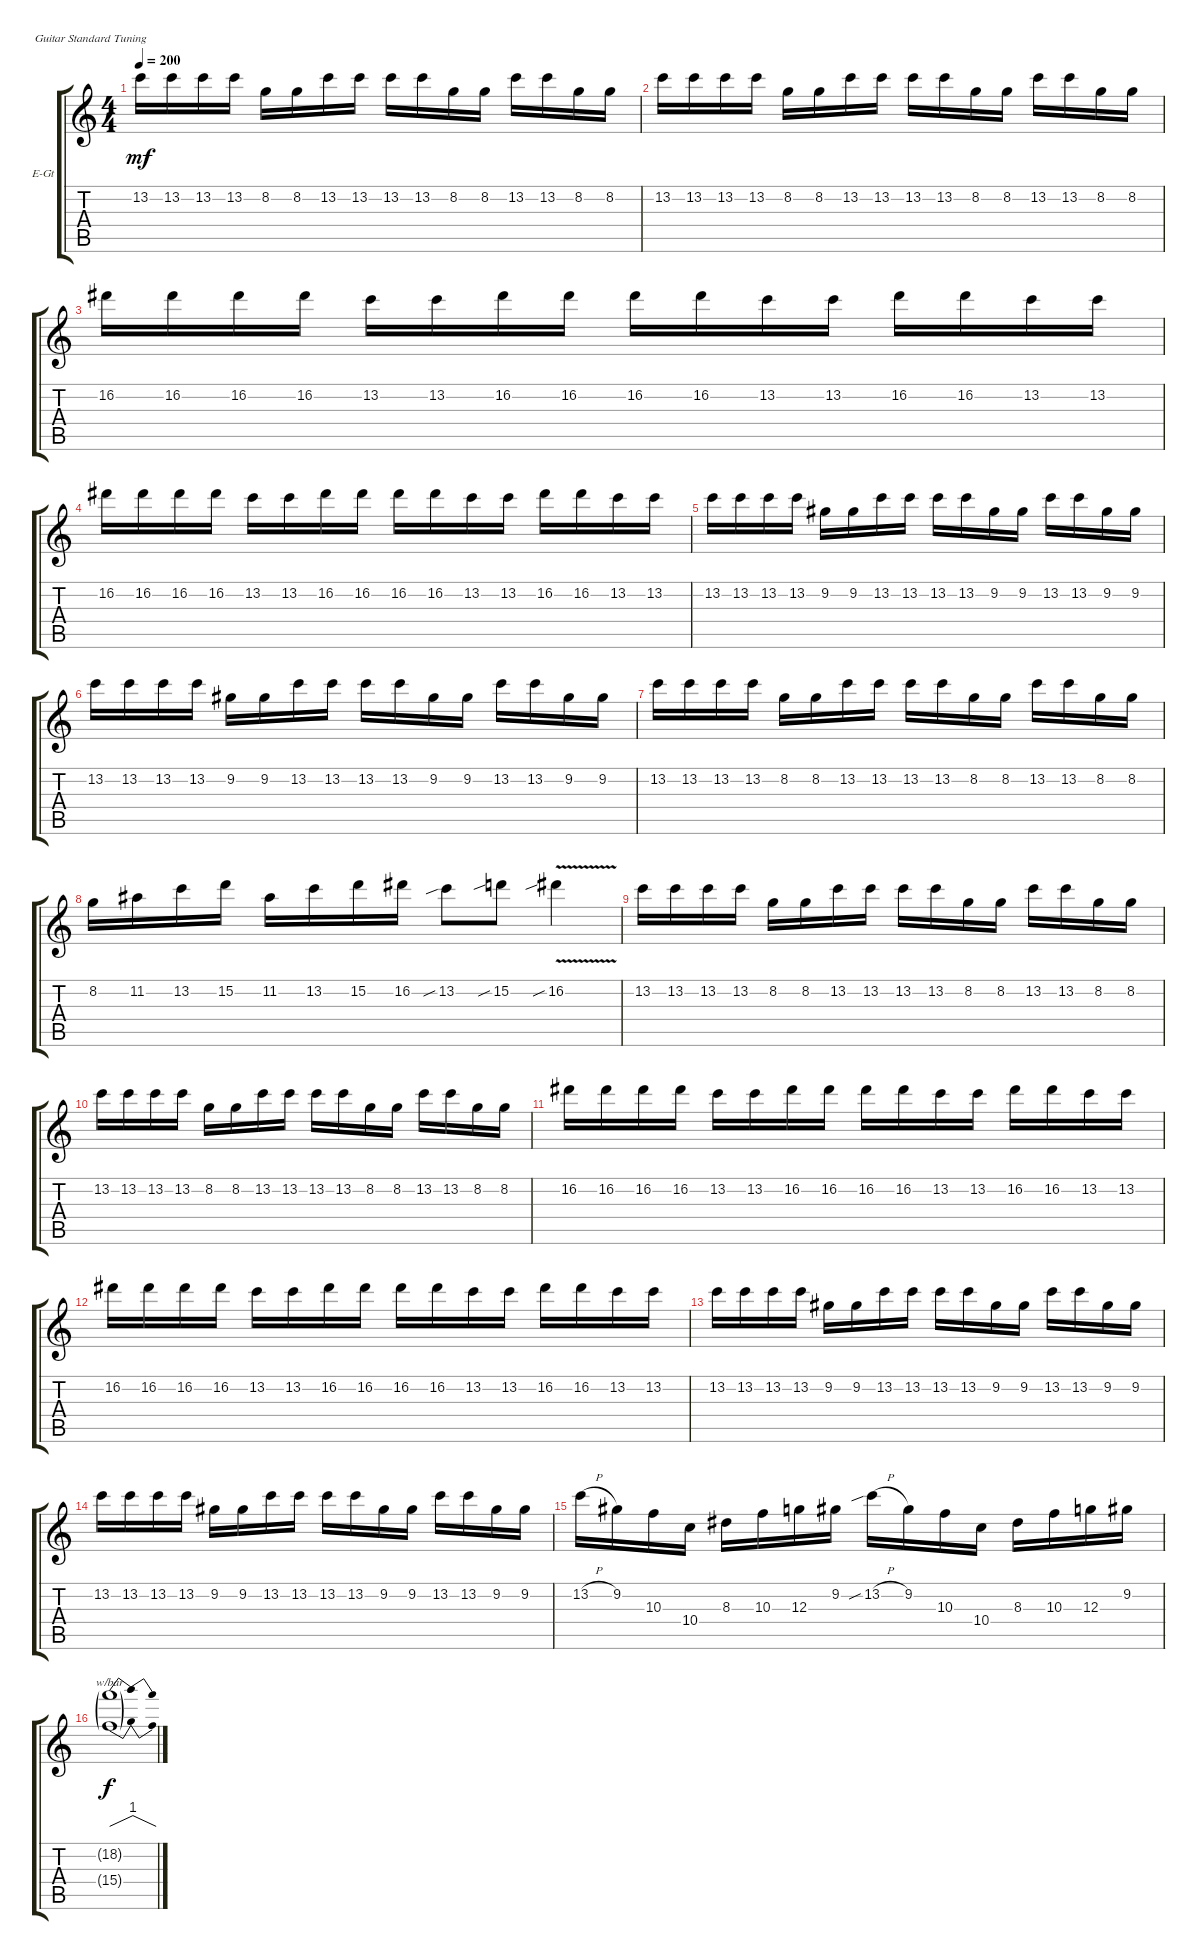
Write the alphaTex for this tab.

\bracketExtendMode groupsimilarinstruments
\firstSystemTrackNameOrientation horizontal
\otherSystemsTrackNameOrientation horizontal
\track ("Lead 2" "E-Gt") {instrument distortionguitar}
\staff {score tabs}
\tuning (E4 B3 G3 D3 A2 E2)
\ts (4 4)
\section ("" "")
\tempo 200
\clef g2
\ks aminor
13.2.16{dy mf} 13.2.16 13.2.16 13.2.16 8.2.16 8.2.16 13.2.16 13.2.16 13.2.16 13.2.16 8.2.16 8.2.16 13.2.16 13.2.16 8.2.16 8.2.16 |
13.2.16 13.2.16 13.2.16 13.2.16 8.2.16 8.2.16 13.2.16 13.2.16 13.2.16 13.2.16 8.2.16 8.2.16 13.2.16 13.2.16 8.2.16 8.2.16 |
16.2.16 16.2.16 16.2.16 16.2.16 13.2.16 13.2.16 16.2.16 16.2.16 16.2.16 16.2.16 13.2.16 13.2.16 16.2.16 16.2.16 13.2.16 13.2.16 |
16.2.16 16.2.16 16.2.16 16.2.16 13.2.16 13.2.16 16.2.16 16.2.16 16.2.16 16.2.16 13.2.16 13.2.16 16.2.16 16.2.16 13.2.16 13.2.16 |
13.2.16 13.2.16 13.2.16 13.2.16 9.2.16 9.2.16 13.2.16 13.2.16 13.2.16 13.2.16 9.2.16 9.2.16 13.2.16 13.2.16 9.2.16 9.2.16 |
13.2.16 13.2.16 13.2.16 13.2.16 9.2.16 9.2.16 13.2.16 13.2.16 13.2.16 13.2.16 9.2.16 9.2.16 13.2.16 13.2.16 9.2.16 9.2.16 |
13.2.16 13.2.16 13.2.16 13.2.16 8.2.16 8.2.16 13.2.16 13.2.16 13.2.16 13.2.16 8.2.16 8.2.16 13.2.16 13.2.16 8.2.16 8.2.16 |
8.2.16 11.2.16 13.2.16 15.2.16 11.2.16 13.2.16 15.2.16 16.2.16 13.2{sib}.8 15.2{sib}.8 16.2{v sib}.4 |
\section ("" "")
13.2.16 13.2.16 13.2.16 13.2.16 8.2.16 8.2.16 13.2.16 13.2.16 13.2.16 13.2.16 8.2.16 8.2.16 13.2.16 13.2.16 8.2.16 8.2.16 |
13.2.16 13.2.16 13.2.16 13.2.16 8.2.16 8.2.16 13.2.16 13.2.16 13.2.16 13.2.16 8.2.16 8.2.16 13.2.16 13.2.16 8.2.16 8.2.16 |
16.2.16 16.2.16 16.2.16 16.2.16 13.2.16 13.2.16 16.2.16 16.2.16 16.2.16 16.2.16 13.2.16 13.2.16 16.2.16 16.2.16 13.2.16 13.2.16 |
16.2.16 16.2.16 16.2.16 16.2.16 13.2.16 13.2.16 16.2.16 16.2.16 16.2.16 16.2.16 13.2.16 13.2.16 16.2.16 16.2.16 13.2.16 13.2.16 |
13.2.16 13.2.16 13.2.16 13.2.16 9.2.16 9.2.16 13.2.16 13.2.16 13.2.16 13.2.16 9.2.16 9.2.16 13.2.16 13.2.16 9.2.16 9.2.16 |
13.2.16 13.2.16 13.2.16 13.2.16 9.2.16 9.2.16 13.2.16 13.2.16 13.2.16 13.2.16 9.2.16 9.2.16 13.2.16 13.2.16 9.2.16 9.2.16 |
13.2{h}.16 9.2.16 10.3.16 10.4.16 8.3.16 10.3.16 12.3.16 9.2.16 13.2{sib h}.16 9.2.16 10.3.16 10.4.16 8.3.16 10.3.16 12.3.16 9.2.16 |
(18.2{g} 15.4{g}).1{tbe (dip default 0 0 30 4 60 0) dy f}
